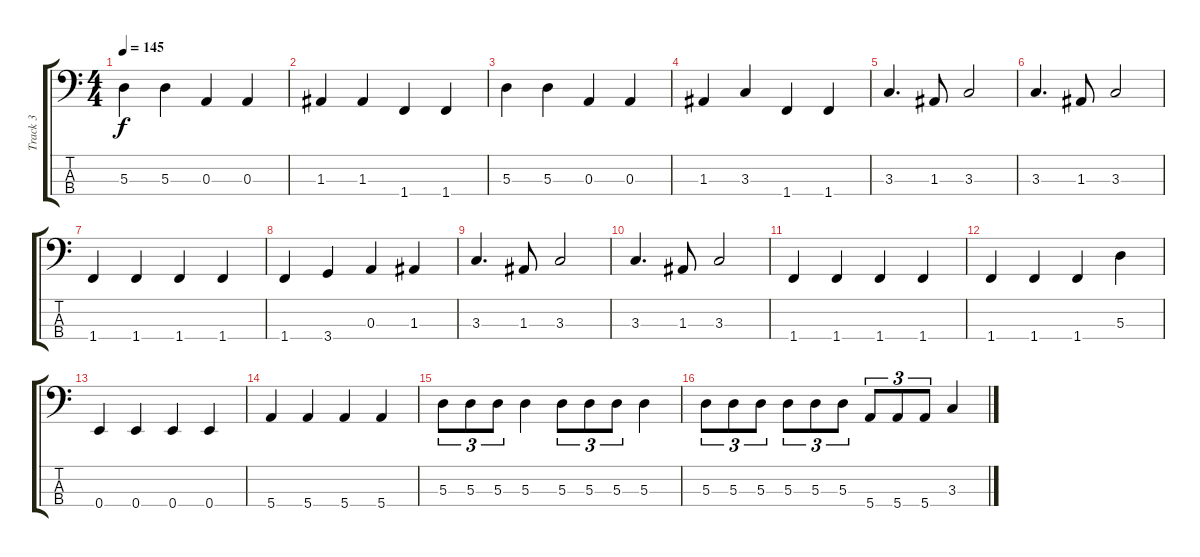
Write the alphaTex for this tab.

\track ("Track 3" "Track 3") {instrument electricbassfinger}
\staff {score tabs}
\tuning (G2 D2 A1 E1) {hide}
\ts (4 4)
\tempo 145
\clef f4
\ks c
5.3.4{dy f} 5.3.4 0.3.4 0.3.4 |
1.3.4 1.3.4 1.4.4 1.4.4 |
5.3.4 5.3.4 0.3.4 0.3.4 |
1.3.4 3.3.4 1.4.4 1.4.4 |
3.3.4{d} 1.3.8 3.3.2 |
3.3.4{d} 1.3.8 3.3.2 |
1.4.4 1.4.4 1.4.4 1.4.4 |
1.4.4 3.4.4 0.3.4 1.3.4 |
3.3.4{d} 1.3.8 3.3.2 |
3.3.4{d} 1.3.8 3.3.2 |
1.4.4 1.4.4 1.4.4 1.4.4 |
1.4.4 1.4.4 1.4.4 5.3.4 |
0.4.4 0.4.4 0.4.4 0.4.4 |
5.4.4 5.4.4 5.4.4 5.4.4 |
5.3.8{tu (3 2)} 5.3.8{tu (3 2)} 5.3.8{tu (3 2)} 5.3.4 5.3.8{tu (3 2)} 5.3.8{tu (3 2)} 5.3.8{tu (3 2)} 5.3.4 |
5.3.8{tu (3 2)} 5.3.8{tu (3 2)} 5.3.8{tu (3 2)} 5.3.8{tu (3 2)} 5.3.8{tu (3 2)} 5.3.8{tu (3 2)} 5.4.8{tu (3 2)} 5.4.8{tu (3 2)} 5.4.8{tu (3 2)} 3.3.4
